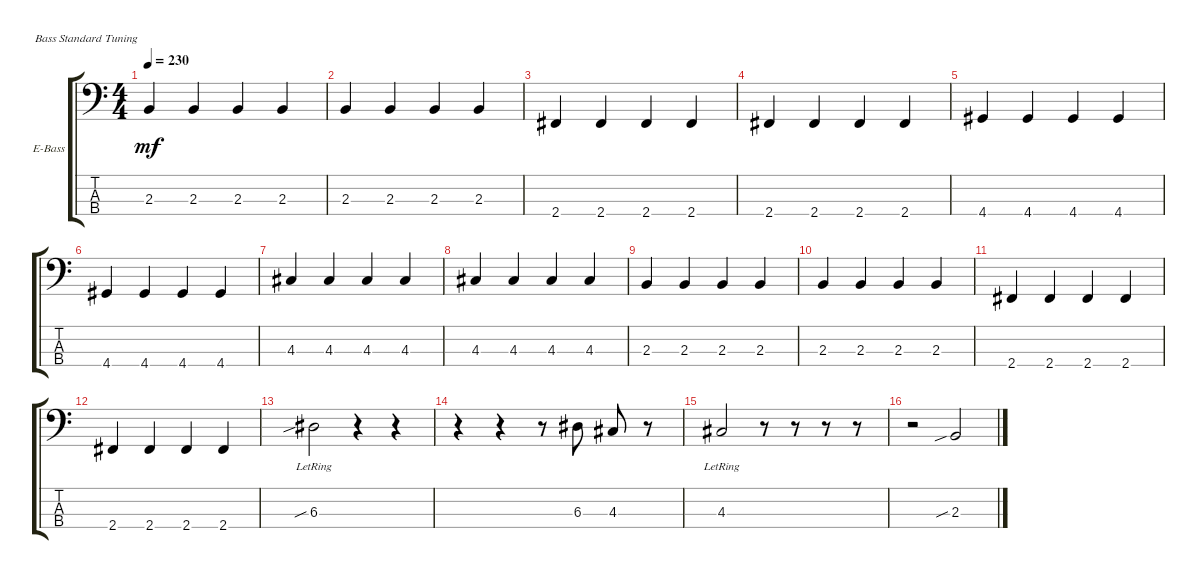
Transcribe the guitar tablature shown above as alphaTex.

\defaultSystemsLayout 4
\bracketExtendMode groupsimilarinstruments
\firstSystemTrackNameOrientation horizontal
\otherSystemsTrackNameOrientation horizontal
\track ("Fender Bass (Daniel)" "E-Bass") {instrument electricbassfinger}
\staff {score tabs}
\tuning (G2 D2 A1 E1)
\ts (4 4)
\tempo 230
\clef f4
\scale
0.333333
\ks c
2.3.4{dy mf} 2.3.4 2.3.4 2.3.4 |
\scale
0.333333 2.3.4 2.3.4 2.3.4 2.3.4 |
\scale
0.333333 2.4.4 2.4.4 2.4.4 2.4.4 |
\scale
0.333333 2.4.4 2.4.4 2.4.4 2.4.4 |
\scale
0.333333 4.4.4 4.4.4 4.4.4 4.4.4 |
\scale
0.333333 4.4.4 4.4.4 4.4.4 4.4.4 |
\scale
0.333333 4.3.4 4.3.4 4.3.4 4.3.4 |
\scale
0.333333 4.3.4 4.3.4 4.3.4 4.3.4 |
\scale
0.333333 2.3.4 2.3.4 2.3.4 2.3.4 |
\scale
0.333333 2.3.4 2.3.4 2.3.4 2.3.4 |
\scale
0.333333 2.4.4 2.4.4 2.4.4 2.4.4 |
\scale
0.333333 2.4.4 2.4.4 2.4.4 2.4.4 |
\scale
0.333333 6.3{sib lr}.2 r.4 r.4 |
\scale
0.333333 r.4 r.4 r.8 6.3.8 4.3.8 r.8 |
\scale
0.333333 4.3{lr}.2 r.8 r.8 r.8 r.8 |
\scale
0.333333 r.2 2.3{sib}.2
